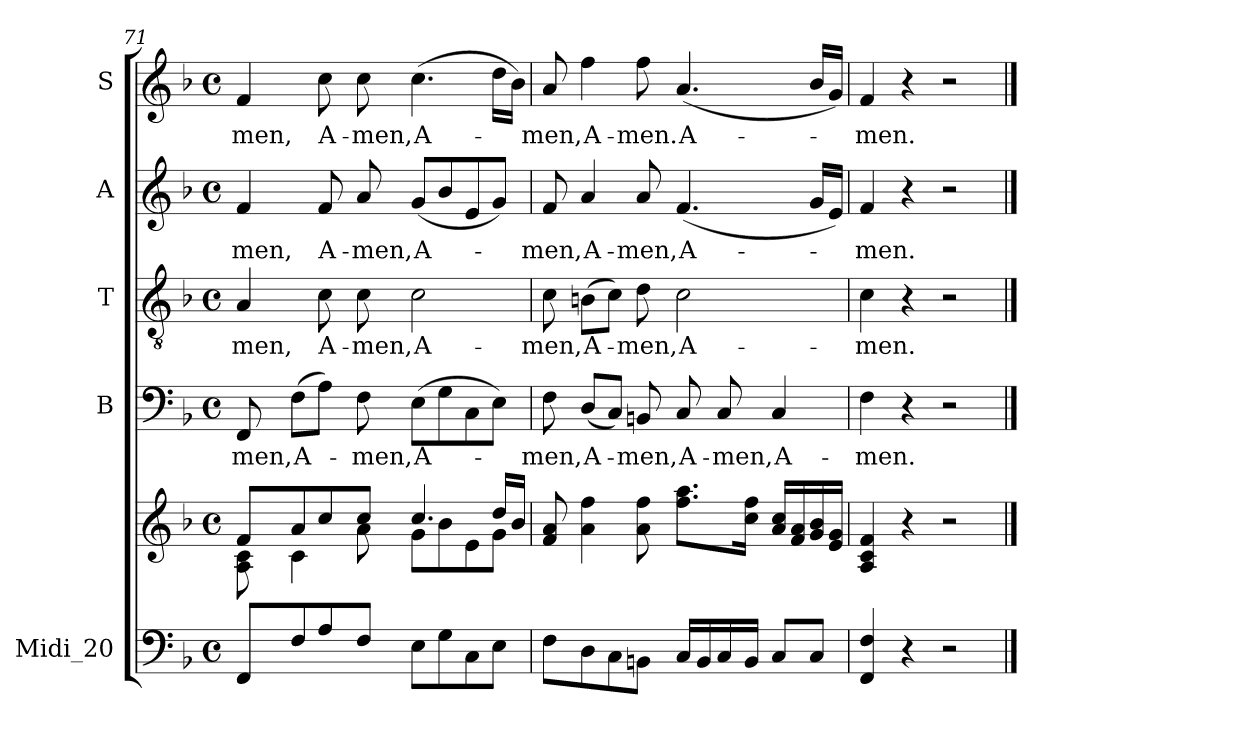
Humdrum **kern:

**kern	**kern	**kern	**text	**kern	**text	**kern	**text	**kern	**text
*part5	*part5	*part4	*part4	*part3	*part3	*part2	*part2	*part1	*part1
*staff6	*staff5	*staff4	*staff4	*staff3	*staff3	*staff2	*staff2	*staff1	*staff1
*I"Midi_20	*	*I"B	*	*I"T	*	*I"A	*	*I"S	*
*clefF4	*clefG2	*clefF4	*	*clefGv2	*	*clefG2	*	*clefG2	*
*k[b-]	*k[b-]	*k[b-]	*	*k[b-]	*	*k[b-]	*	*k[b-]	*
*F:	*F:	*F:	*	*F:	*	*F:	*	*F:	*
*M4/4	*M4/4	*M4/4	*	*M4/4	*	*M4/4	*	*M4/4	*
*met(c)	*met(c)	*met(c)	*	*met(c)	*	*met(c)	*	*met(c)	*
=71	=71	=71	=71	=71	=71	=71	=71	=71	=71
*	*^	*	*	*	*	*	*	*	*
!	!	!	!	!LO:LY:b	!	!LO:LY:b	!	!LO:LY:b	!	!LO:LY:b
8FFL	8fL	8A\ 8c\	8FF	-men,	4A	men,	4f	men,	4f	men,
!	!	!	!	!LO:LY:b	!	!	!	!	!	!
8F	8a	4c\	(>8FL	A-	.	.	.	.	.	.
!	!	!	!	!	!	!LO:LY:b	!	!LO:LY:b	!	!LO:LY:b
8A	8cc/	.	8AJ)	.	8c	A-	8f	A-	8cc	A-
!	!	!	!	!LO:LY:b	!	!LO:LY:b	!	!LO:LY:b	!	!LO:LY:b
8FJ	8cc/J	8a\	8F	men,	8c	-men,	8a	-men,	8cc	-men,
!	!	!	!	!LO:LY:b	!	!LO:LY:b	!	!LO:LY:b	!	!LO:LY:b
8EL	4.cc/	8g\L	(>8EL	A-	2c	A-	(<8gL	A-	(>4.cc	A-
8G	.	8b-\	8G	.	.	.	8b-	.	.	.
8C	.	8e\	8C	.	.	.	8e	.	.	.
8EJ	16dd/LL	8g\J	8EJ)	.	.	.	8gJ)	.	16ddLL	.
.	16b-/JJ	.	.	.	.	.	.	.	16b-JJ)	.
=72	=72	=72	=72	=72	=72	=72	=72	=72	=72	=72
!	!	!	!	!LO:LY:b	!	!LO:LY:b	!	!LO:LY:b	!	!LO:LY:b
8FL	8f 8a	2ryy	8F	men,	8c	-men,	8f	men,	8a	men,
!	!	!	!	!LO:LY:b	!	!LO:LY:b	!	!LO:LY:b	!	!LO:LY:b
8D	4a 4ff	.	(<8DL	A-	(>8BnL	A-	4a	A-	4ff	A-
8C	.	.	8CJ)	.	8cJ)	.	.	.	.	.
!	!	!	!	!LO:LY:b	!	!LO:LY:b	!	!LO:LY:b	!	!LO:LY:b
8BBnJ	8a 8ff	.	8BBn	men,	8d	men,	8a	-men,	8ff	-men.
!	!	!	!	!LO:LY:b	!	!LO:LY:b	!	!LO:LY:b	!	!LO:LY:b
16CLL	8.ff 8.aaL	2ryy	8C	A-	2c	A-	(<4.f	A-	(<4.a	A-
16BB	.	.	.	.	.	.	.	.	.	.
!	!	!	!	!LO:LY:b	!	!	!	!	!	!
16C	.	.	8C	-men,	.	.	.	.	.	.
16BBJJ	16cc 16ffJ	.	.	.	.	.	.	.	.	.
!	!	!	!	!LO:LY:b	!	!	!	!	!	!
8CL	16a 16ccLL	.	4C	A-	.	.	.	.	.	.
.	16f 16a	.	.	.	.	.	.	.	.	.
8CJ	16g 16b-	.	.	.	.	.	16gLL	.	16b-LL	.
.	16e 16gJJ	.	.	.	.	.	16eJJ)	.	16gJJ)	.
=73	=73	=73	=73	=73	=73	=73	=73	=73	=73	=73
!	!	!	!	!LO:LY:b	!	!LO:LY:b	!	!LO:LY:b	!	!LO:LY:b
4FF 4F	4A 4c 4f	2ryy	4F	-men.	4c	-men.	4f	men.	4f	men.
4r	4r	.	4r	.	4r	.	4r	.	4r	.
2r	2r	2ryy	2r	.	2r	.	2r	.	2r	.
*	*v	*v	*	*	*	*	*	*	*	*
==	==	==	==	==	==	==	==	==	==
*-	*-	*-	*-	*-	*-	*-	*-	*-	*-
